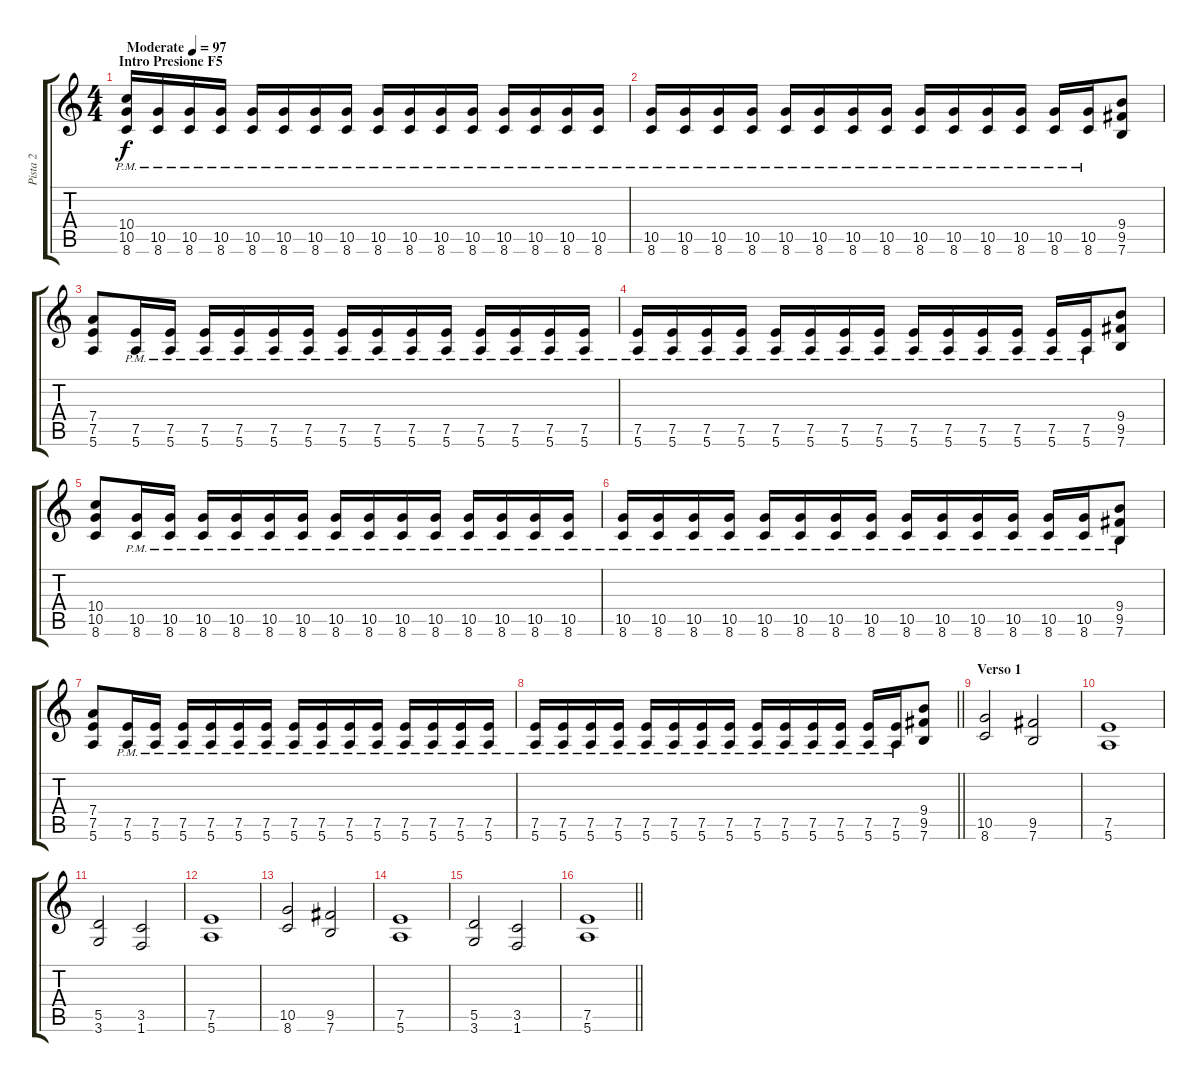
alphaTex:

\track ("Pista 2" "Pista 2") {instrument overdrivenguitar}
\staff {score tabs}
\tuning (E4 B3 G3 D3 A2 E2) {hide}
\ts (4 4)
\section ("" "Intro Presione F5 ")
\tempo (97 "Moderate")
\clef g2
\ks c
(10.4{pm} 10.5{pm} 8.6{pm}).16{dy f instrument overdrivenguitar} (10.5{pm} 8.6{pm}).16 (10.5{pm} 8.6{pm}).16 (10.5{pm} 8.6{pm}).16 (10.5{pm} 8.6{pm}).16 (10.5{pm} 8.6{pm}).16 (10.5{pm} 8.6{pm}).16 (10.5{pm} 8.6{pm}).16 (10.5{pm} 8.6{pm}).16 (10.5{pm} 8.6{pm}).16 (10.5{pm} 8.6{pm}).16 (10.5{pm} 8.6{pm}).16 (10.5{pm} 8.6{pm}).16 (10.5{pm} 8.6{pm}).16 (10.5{pm} 8.6{pm}).16 (10.5{pm} 8.6{pm}).16 |
(10.5{pm} 8.6{pm}).16 (10.5{pm} 8.6{pm}).16 (10.5{pm} 8.6{pm}).16 (10.5{pm} 8.6{pm}).16 (10.5{pm} 8.6{pm}).16 (10.5{pm} 8.6{pm}).16 (10.5{pm} 8.6{pm}).16 (10.5{pm} 8.6{pm}).16 (10.5{pm} 8.6{pm}).16 (10.5{pm} 8.6{pm}).16 (10.5{pm} 8.6{pm}).16 (10.5{pm} 8.6{pm}).16 (10.5{pm} 8.6{pm}).16 (10.5{pm} 8.6{pm}).16 (9.4 9.5 7.6).8 |
(7.4 7.5 5.6).8 (7.5{pm} 5.6{pm}).16 (7.5{pm} 5.6{pm}).16 (7.5{pm} 5.6{pm}).16 (7.5{pm} 5.6{pm}).16 (7.5{pm} 5.6{pm}).16 (7.5{pm} 5.6{pm}).16 (7.5{pm} 5.6{pm}).16 (7.5{pm} 5.6{pm}).16 (7.5{pm} 5.6{pm}).16 (7.5{pm} 5.6{pm}).16 (7.5{pm} 5.6{pm}).16 (7.5{pm} 5.6{pm}).16 (7.5{pm} 5.6{pm}).16 (7.5{pm} 5.6{pm}).16 |
(7.5{pm} 5.6{pm}).16 (7.5{pm} 5.6{pm}).16 (7.5{pm} 5.6{pm}).16 (7.5{pm} 5.6{pm}).16 (7.5{pm} 5.6{pm}).16 (7.5{pm} 5.6{pm}).16 (7.5{pm} 5.6{pm}).16 (7.5{pm} 5.6{pm}).16 (7.5{pm} 5.6{pm}).16 (7.5{pm} 5.6{pm}).16 (7.5{pm} 5.6{pm}).16 (7.5{pm} 5.6{pm}).16 (7.5{pm} 5.6{pm}).16 (7.5{pm} 5.6{pm}).16 (9.4 9.5 7.6).8 |
(10.4 10.5 8.6).8 (10.5{pm} 8.6{pm}).16 (10.5{pm} 8.6{pm}).16 (10.5{pm} 8.6{pm}).16 (10.5{pm} 8.6{pm}).16 (10.5{pm} 8.6{pm}).16 (10.5{pm} 8.6{pm}).16 (10.5{pm} 8.6{pm}).16 (10.5{pm} 8.6{pm}).16 (10.5{pm} 8.6{pm}).16 (10.5{pm} 8.6{pm}).16 (10.5{pm} 8.6{pm}).16 (10.5{pm} 8.6{pm}).16 (10.5{pm} 8.6{pm}).16 (10.5{pm} 8.6{pm}).16 |
(10.5{pm} 8.6{pm}).16 (10.5{pm} 8.6{pm}).16 (10.5{pm} 8.6{pm}).16 (10.5{pm} 8.6{pm}).16 (10.5{pm} 8.6{pm}).16 (10.5{pm} 8.6{pm}).16 (10.5{pm} 8.6{pm}).16 (10.5{pm} 8.6{pm}).16 (10.5{pm} 8.6{pm}).16 (10.5{pm} 8.6{pm}).16 (10.5{pm} 8.6{pm}).16 (10.5{pm} 8.6{pm}).16 (10.5{pm} 8.6{pm}).16 (10.5{pm} 8.6{pm}).16 (9.4 9.5 7.6{pm}).8 |
(7.4 7.5 5.6).8 (7.5{pm} 5.6{pm}).16 (7.5{pm} 5.6{pm}).16 (7.5{pm} 5.6{pm}).16 (7.5{pm} 5.6{pm}).16 (7.5{pm} 5.6{pm}).16 (7.5{pm} 5.6{pm}).16 (7.5{pm} 5.6{pm}).16 (7.5{pm} 5.6{pm}).16 (7.5{pm} 5.6{pm}).16 (7.5{pm} 5.6{pm}).16 (7.5{pm} 5.6{pm}).16 (7.5{pm} 5.6{pm}).16 (7.5{pm} 5.6{pm}).16 (7.5{pm} 5.6{pm}).16 |
\barLineRight lightlight
(7.5{pm} 5.6{pm}).16 (7.5{pm} 5.6{pm}).16 (7.5{pm} 5.6{pm}).16 (7.5{pm} 5.6{pm}).16 (7.5{pm} 5.6{pm}).16 (7.5{pm} 5.6{pm}).16 (7.5{pm} 5.6{pm}).16 (7.5{pm} 5.6{pm}).16 (7.5{pm} 5.6{pm}).16 (7.5{pm} 5.6{pm}).16 (7.5{pm} 5.6{pm}).16 (7.5{pm} 5.6{pm}).16 (7.5{pm} 5.6{pm}).16 (7.5{pm} 5.6{pm}).16 (9.4 9.5 7.6).8 |
\section ("" "Verso 1")
(10.5 8.6).2 (9.5 7.6).2 |
(7.5 5.6).1 |
(5.5 3.6).2 (3.5 1.6).2 |
(7.5 5.6).1 |
(10.5 8.6).2 (9.5 7.6).2 |
(7.5 5.6).1 |
(5.5 3.6).2 (3.5 1.6).2 |
\barLineRight lightlight
(7.5 5.6).1
